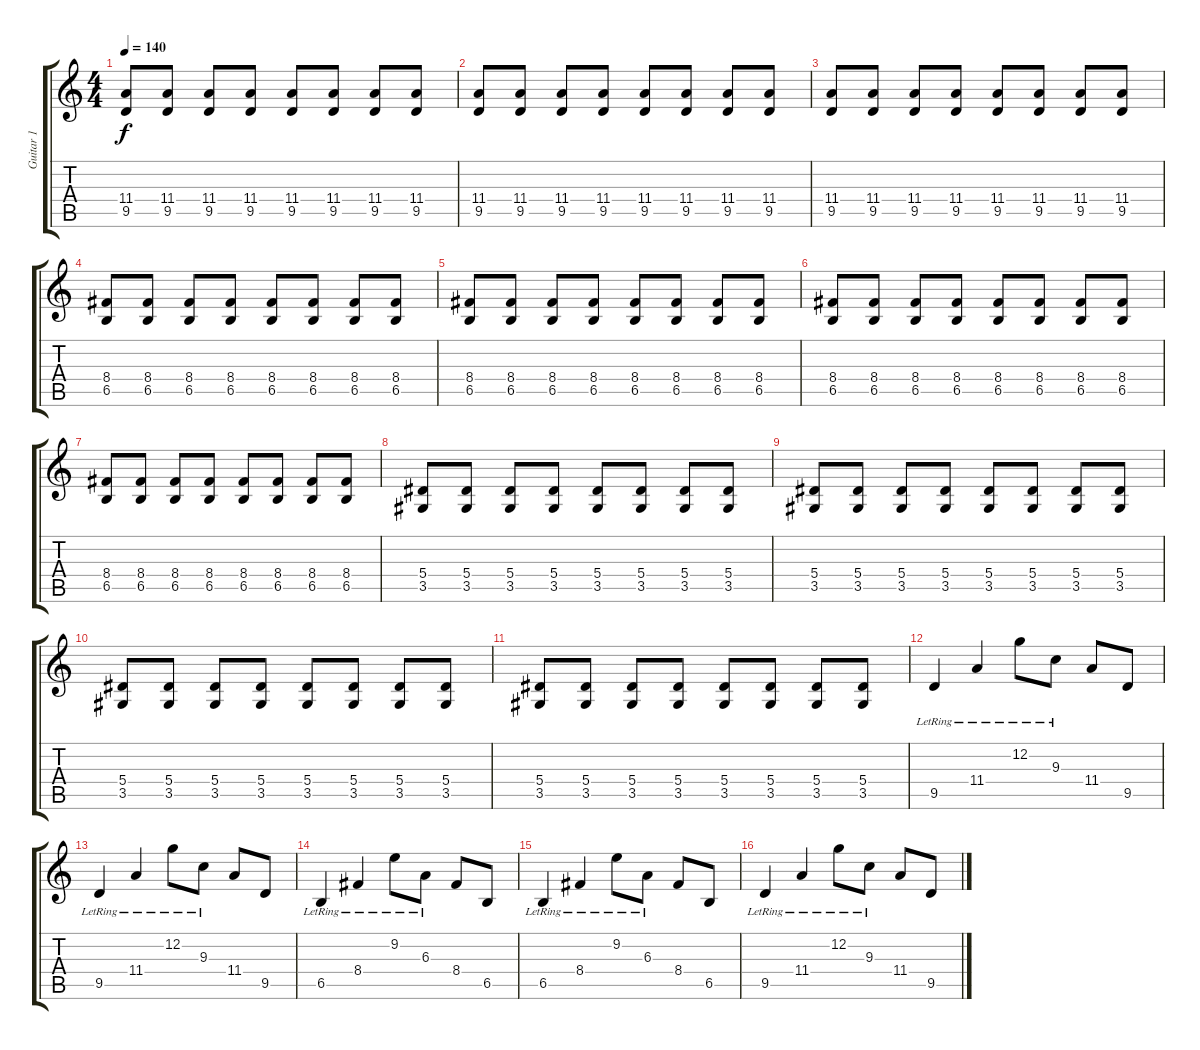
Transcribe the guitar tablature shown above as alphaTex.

\track ("Guitar 1" "Guitar 1") {instrument distortionguitar}
\staff {score tabs}
\tuning (C4 G3 Eb3 Bb2 F2 C2) {hide}
\ts (4 4)
\tempo 140
\clef g2
\ks c
(11.4 9.5).8{dy f} (11.4 9.5).8 (11.4 9.5).8 (11.4 9.5).8 (11.4 9.5).8 (11.4 9.5).8 (11.4 9.5).8 (11.4 9.5).8 |
(11.4 9.5).8 (11.4 9.5).8 (11.4 9.5).8 (11.4 9.5).8 (11.4 9.5).8 (11.4 9.5).8 (11.4 9.5).8 (11.4 9.5).8 |
(11.4 9.5).8 (11.4 9.5).8 (11.4 9.5).8 (11.4 9.5).8 (11.4 9.5).8 (11.4 9.5).8 (11.4 9.5).8 (11.4 9.5).8 |
(8.4 6.5).8 (8.4 6.5).8 (8.4 6.5).8 (8.4 6.5).8 (8.4 6.5).8 (8.4 6.5).8 (8.4 6.5).8 (8.4 6.5).8 |
(8.4 6.5).8 (8.4 6.5).8 (8.4 6.5).8 (8.4 6.5).8 (8.4 6.5).8 (8.4 6.5).8 (8.4 6.5).8 (8.4 6.5).8 |
(8.4 6.5).8 (8.4 6.5).8 (8.4 6.5).8 (8.4 6.5).8 (8.4 6.5).8 (8.4 6.5).8 (8.4 6.5).8 (8.4 6.5).8 |
(8.4 6.5).8 (8.4 6.5).8 (8.4 6.5).8 (8.4 6.5).8 (8.4 6.5).8 (8.4 6.5).8 (8.4 6.5).8 (8.4 6.5).8 |
(5.4 3.5).8 (5.4 3.5).8 (5.4 3.5).8 (5.4 3.5).8 (5.4 3.5).8 (5.4 3.5).8 (5.4 3.5).8 (5.4 3.5).8 |
(5.4 3.5).8 (5.4 3.5).8 (5.4 3.5).8 (5.4 3.5).8 (5.4 3.5).8 (5.4 3.5).8 (5.4 3.5).8 (5.4 3.5).8 |
(5.4 3.5).8 (5.4 3.5).8 (5.4 3.5).8 (5.4 3.5).8 (5.4 3.5).8 (5.4 3.5).8 (5.4 3.5).8 (5.4 3.5).8 |
(5.4 3.5).8 (5.4 3.5).8 (5.4 3.5).8 (5.4 3.5).8 (5.4 3.5).8 (5.4 3.5).8 (5.4 3.5).8 (5.4 3.5).8 |
9.5{lr}.4 11.4{lr}.4 12.2{lr}.8 9.3{lr}.8 11.4.8 9.5.8 |
9.5{lr}.4 11.4{lr}.4 12.2{lr}.8 9.3{lr}.8 11.4.8 9.5.8 |
6.5{lr}.4 8.4{lr}.4 9.2{lr}.8 6.3{lr}.8 8.4.8 6.5.8 |
6.5{lr}.4 8.4{lr}.4 9.2{lr}.8 6.3{lr}.8 8.4.8 6.5.8 |
9.5{lr}.4 11.4{lr}.4 12.2{lr}.8 9.3{lr}.8 11.4.8 9.5.8
